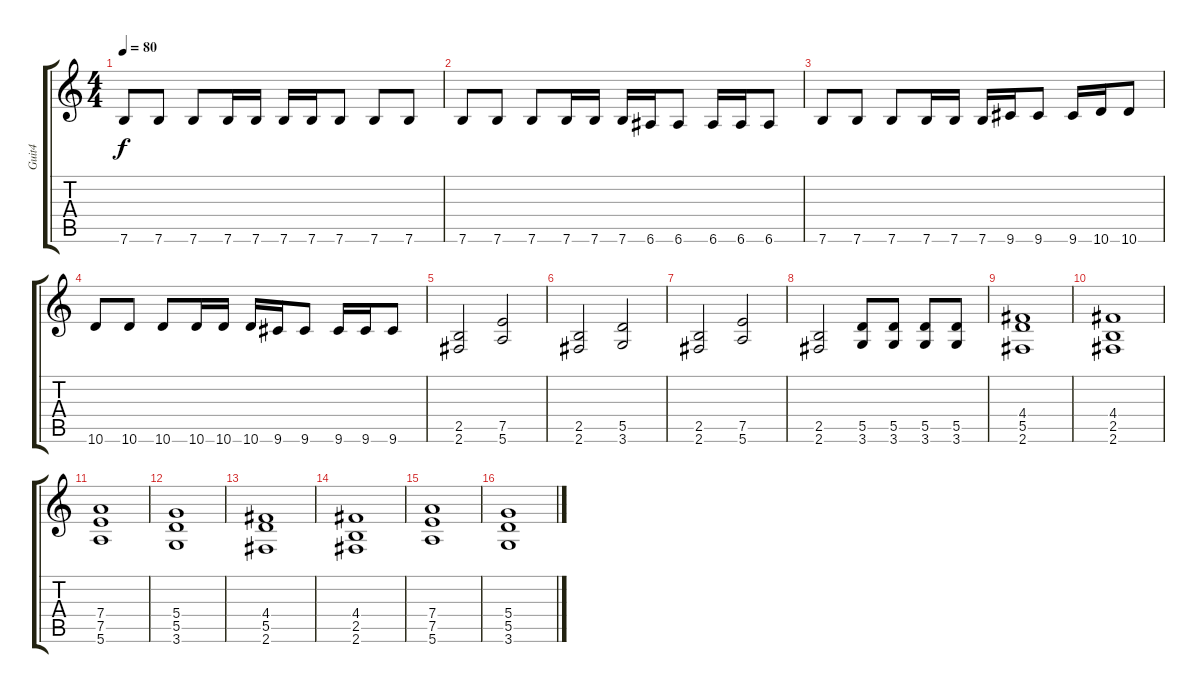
\track ("Guit4" "Guit4") {instrument overdrivenguitar}
\staff {score tabs}
\tuning (E4 B3 G3 D3 A2 E2) {hide}
\ts (4 4)
\tempo 80
\clef g2
\ks c
7.6.8{dy f} 7.6.8 7.6.8 7.6.16 7.6.16 7.6.16 7.6.16 7.6.8 7.6.8 7.6.8 |
7.6.8 7.6.8 7.6.8 7.6.16 7.6.16 7.6.16 6.6.16 6.6.8 6.6.16 6.6.16 6.6.8 |
7.6.8 7.6.8 7.6.8 7.6.16 7.6.16 7.6.16 9.6.16 9.6.8 9.6.16 10.6.16 10.6.8 |
10.6.8 10.6.8 10.6.8 10.6.16 10.6.16 10.6.16 9.6.16 9.6.8 9.6.16 9.6.16 9.6.8 |
(2.5 2.6).2 (7.5 5.6).2 |
(2.5 2.6).2 (5.5 3.6).2 |
(2.5 2.6).2 (7.5 5.6).2 |
(2.5 2.6).2 (5.5 3.6).8 (5.5 3.6).8 (5.5 3.6).8 (5.5 3.6).8 |
(4.4 5.5 2.6).1 |
(4.4 2.5 2.6).1 |
(7.4 7.5 5.6).1 |
(5.4 5.5 3.6).1 |
(4.4 5.5 2.6).1 |
(4.4 2.5 2.6).1 |
(7.4 7.5 5.6).1 |
(5.4 5.5 3.6).1
